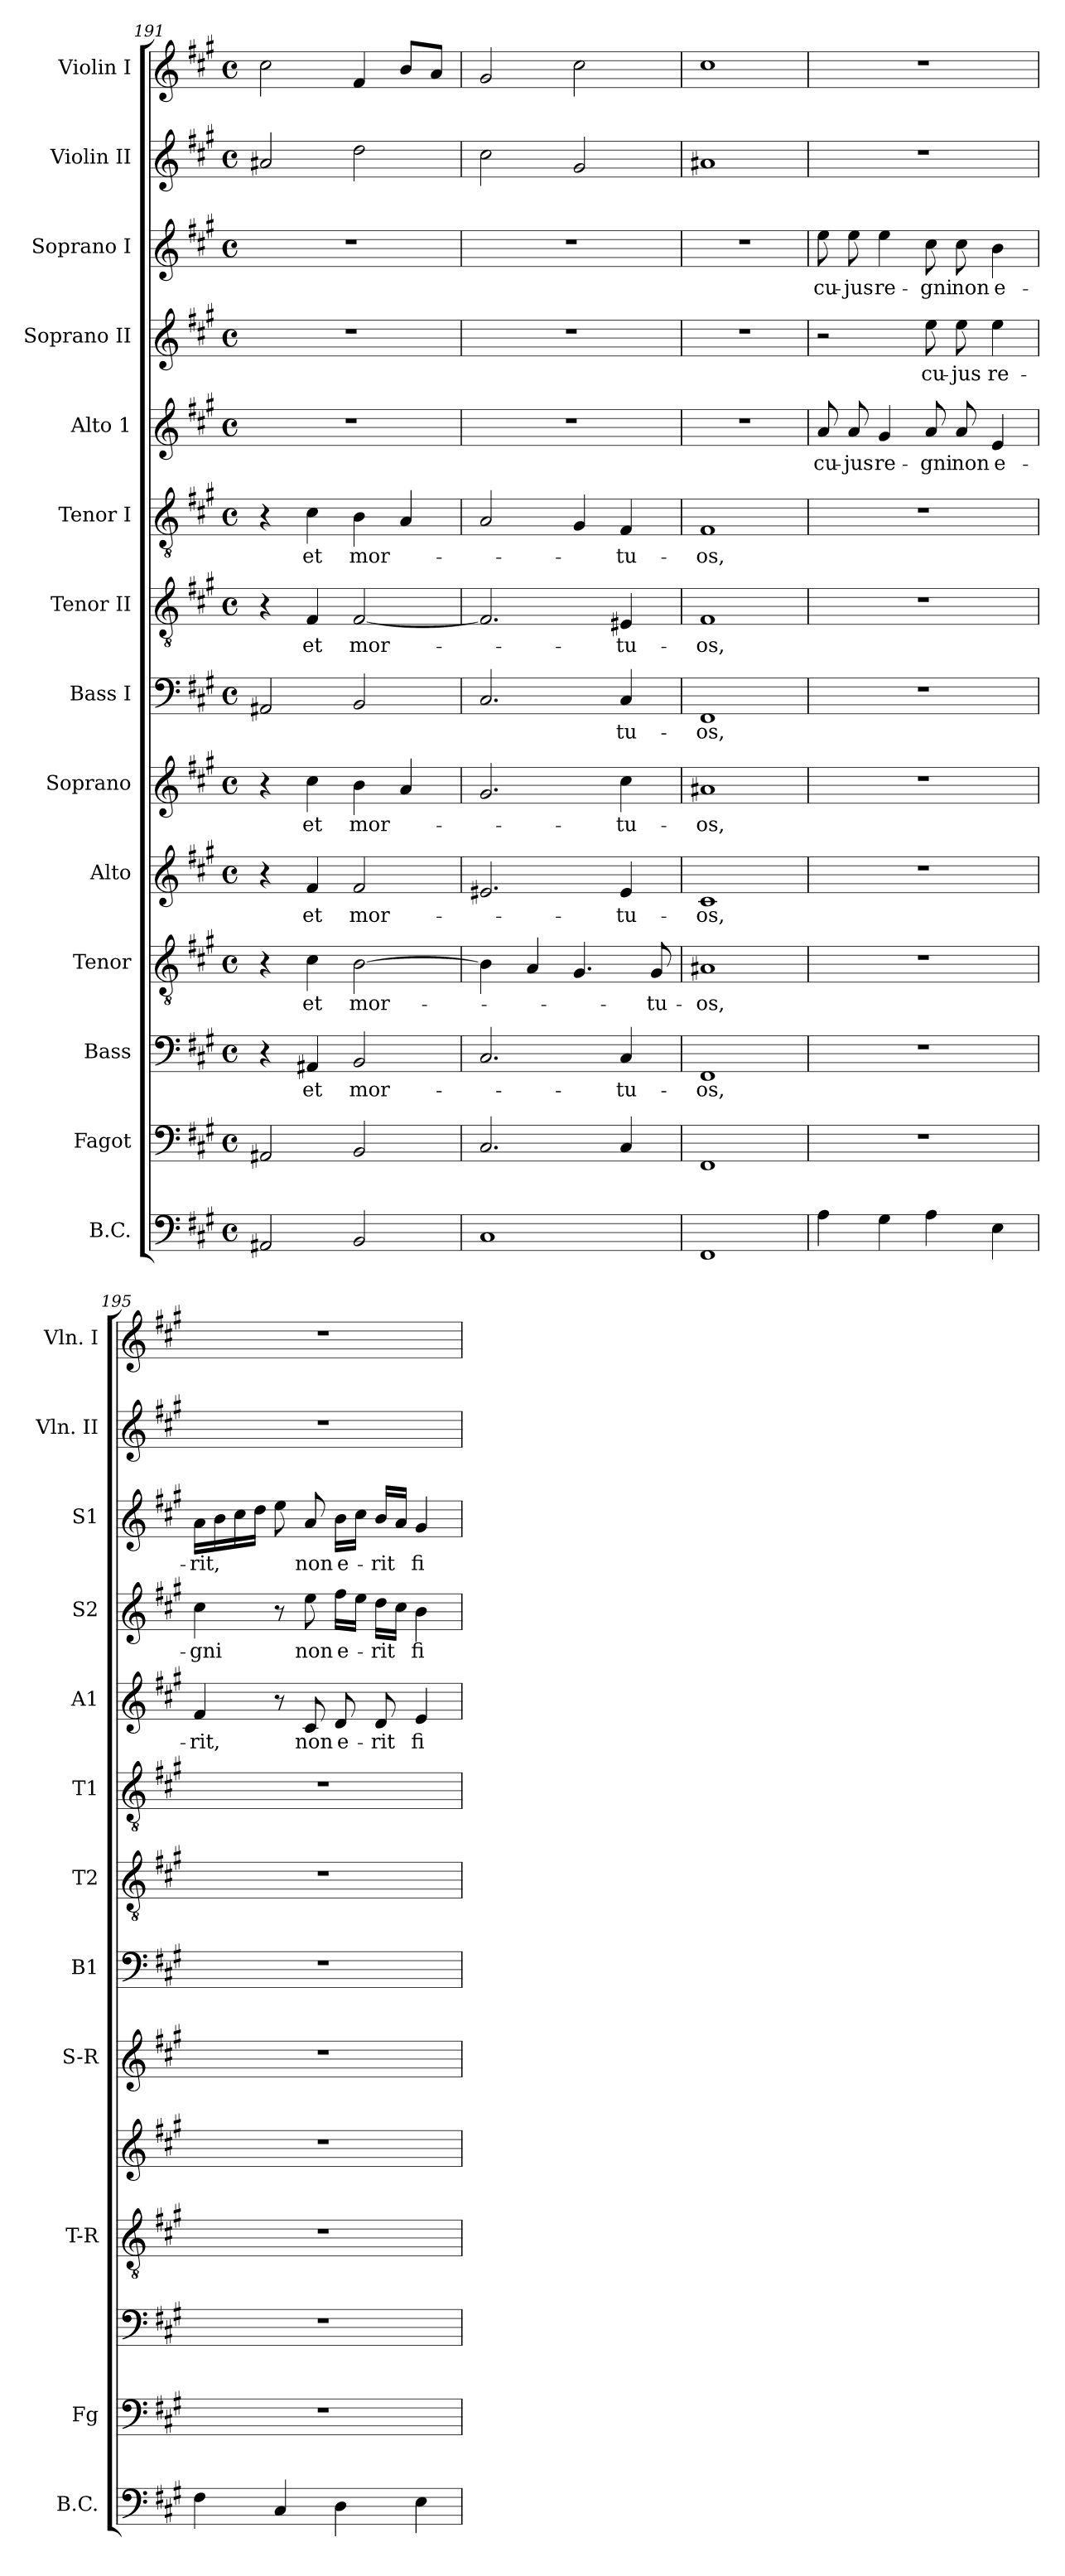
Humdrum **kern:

**kern	**kern	**kern	**text	**kern	**text	**kern	**text	**kern	**text	**kern	**text	**kern	**text	**kern	**text	**kern	**text	**kern	**text	**kern	**text	**kern	**kern
*part14	*part13	*part12	*part12	*part11	*part11	*part10	*part10	*part9	*part9	*part8	*part8	*part7	*part7	*part6	*part6	*part5	*part5	*part4	*part4	*part3	*part3	*part2	*part1
*staff14	*staff13	*staff12	*staff12	*staff11	*staff11	*staff10	*staff10	*staff9	*staff9	*staff8	*staff8	*staff7	*staff7	*staff6	*staff6	*staff5	*staff5	*staff4	*staff4	*staff3	*staff3	*staff2	*staff1
*I"B.C.	*I"Fagot	*I"Bass	*	*I"Tenor	*	*I"Alto	*	*I"Soprano	*	*I"Bass I	*	*I"Tenor II	*	*I"Tenor I	*	*I"Alto 1	*	*I"Soprano II	*	*I"Soprano I	*	*I"Violin II	*I"Violin I
*I'B.C.	*I'Fg	*	*	*I'T-R	*	*	*	*I'S-R	*	*I'B1	*	*I'T2	*	*I'T1	*	*I'A1	*	*I'S2	*	*I'S1	*	*I'Vln. II	*I'Vln. I
*clefF4	*clefF4	*clefF4	*	*clefGv2	*	*clefG2	*	*clefG2	*	*clefF4	*	*clefGv2	*	*clefGv2	*	*clefG2	*	*clefG2	*	*clefG2	*	*clefG2	*clefG2
*k[f#c#g#]	*k[f#c#g#]	*k[f#c#g#]	*	*k[f#c#g#]	*	*k[f#c#g#]	*	*k[f#c#g#]	*	*k[f#c#g#]	*	*k[f#c#g#]	*	*k[f#c#g#]	*	*k[f#c#g#]	*	*k[f#c#g#]	*	*k[f#c#g#]	*	*k[f#c#g#]	*k[f#c#g#]
*A:	*A:	*A:	*	*A:	*	*A:	*	*A:	*	*A:	*	*A:	*	*A:	*	*A:	*	*A:	*	*A:	*	*A:	*A:
*M4/4	*M4/4	*M4/4	*	*M4/4	*	*M4/4	*	*M4/4	*	*M4/4	*	*M4/4	*	*M4/4	*	*M4/4	*	*M4/4	*	*M4/4	*	*M4/4	*M4/4
*met(c)	*met(c)	*met(c)	*	*met(c)	*	*met(c)	*	*met(c)	*	*met(c)	*	*met(c)	*	*met(c)	*	*met(c)	*	*met(c)	*	*met(c)	*	*met(c)	*met(c)
=191	=191	=191	=191	=191	=191	=191	=191	=191	=191	=191	=191	=191	=191	=191	=191	=191	=191	=191	=191	=191	=191	=191	=191
2AA#X/	2AA#X/	4r	.	4r	.	4r	.	4r	.	2AA#X/	.	4r	.	4r	.	1r	.	1r	.	1r	.	2a#X/	2cc#\
!	!	!	!LO:LY:b	!	!LO:LY:b	!	!LO:LY:b	!	!LO:LY:b	!	!	!	!LO:LY:b	!	!LO:LY:b	!	!	!	!	!	!	!	!
.	.	4AA#X/	et	4c#\	et	4f#/	et	4cc#\	et	.	.	4F#/	et	4c#\	et	.	.	.	.	.	.	.	.
!	!	!	!LO:LY:b	!	!LO:LY:b	!	!LO:LY:b	!	!LO:LY:b	!	!	!	!LO:LY:b	!	!LO:LY:b	!	!	!	!	!	!	!	!
2BB/	2BB/	2BB/	mor-	[2B\	mor-	2f#/	mor-	4b\	mor-	2BB/	.	[2F#/	mor-	4B\	mor-	.	.	.	.	.	.	2dd\	4f#/
.	.	.	.	.	.	.	.	4a/	.	.	.	.	.	4A/	.	.	.	.	.	.	.	.	8b/L
.	.	.	.	.	.	.	.	.	.	.	.	.	.	.	.	.	.	.	.	.	.	.	8a/J
=192	=192	=192	=192	=192	=192	=192	=192	=192	=192	=192	=192	=192	=192	=192	=192	=192	=192	=192	=192	=192	=192	=192	=192
1C#	2.C#/	2.C#/	.	4B\]	.	2.e#X/	.	2.g#/	.	2.C#/	.	2.F#/]	.	2A/	.	1r	.	1r	.	1r	.	2cc#\	2g#/
.	.	.	.	4A/	.	.	.	.	.	.	.	.	.	.	.	.	.	.	.	.	.	.	.
.	.	.	.	4.G#/	.	.	.	.	.	.	.	.	.	4G#/	.	.	.	.	.	.	.	2g#/	2cc#\
!	!	!	!LO:LY:b	!	!	!	!LO:LY:b	!	!LO:LY:b	!	!LO:LY:b	!	!LO:LY:b	!	!LO:LY:b	!	!	!	!	!	!	!	!
.	4C#/	4C#/	-tu-	.	.	4e#/	-tu-	4cc#\	-tu-	4C#/	-tu-	4E#X/	-tu-	4F#/	-tu-	.	.	.	.	.	.	.	.
!	!	!	!	!	!LO:LY:b	!	!	!	!	!	!	!	!	!	!	!	!	!	!	!	!	!	!
.	.	.	.	8G#/	-tu-	.	.	.	.	.	.	.	.	.	.	.	.	.	.	.	.	.	.
=193	=193	=193	=193	=193	=193	=193	=193	=193	=193	=193	=193	=193	=193	=193	=193	=193	=193	=193	=193	=193	=193	=193	=193
!	!	!	!LO:LY:b	!	!LO:LY:b	!	!LO:LY:b	!	!LO:LY:b	!	!LO:LY:b	!	!LO:LY:b	!	!LO:LY:b	!	!	!	!	!	!	!	!
1FF#	1FF#	1FF#	-os,	1A#X	-os,	1c#	-os,	1a#X	-os,	1FF#	-os,	1F#	-os,	1F#	-os,	1r	.	1r	.	1r	.	1a#X	1cc#
!!LO:PB:g=z
=194	=194	=194	=194	=194	=194	=194	=194	=194	=194	=194	=194	=194	=194	=194	=194	=194	=194	=194	=194	=194	=194	=194	=194
!	!	!	!	!	!	!	!	!	!	!	!	!	!	!	!	!	!LO:LY:b	!	!	!	!LO:LY:b	!	!
4A\	1r	1r	.	1r	.	1r	.	1r	.	1r	.	1r	.	1r	.	8a/	cu-	2r	.	8ee\	cu-	1r	1r
!	!	!	!	!	!	!	!	!	!	!	!	!	!	!	!	!	!LO:LY:b	!	!	!	!LO:LY:b	!	!
.	.	.	.	.	.	.	.	.	.	.	.	.	.	.	.	8a/	-jus	.	.	8ee\	-jus	.	.
!	!	!	!	!	!	!	!	!	!	!	!	!	!	!	!	!	!LO:LY:b	!	!	!	!LO:LY:b	!	!
4G#\	.	.	.	.	.	.	.	.	.	.	.	.	.	.	.	4g#/	re-	.	.	4ee\	re-	.	.
!	!	!	!	!	!	!	!	!	!	!	!	!	!	!	!	!	!LO:LY:b	!	!LO:LY:b	!	!LO:LY:b	!	!
4A\	.	.	.	.	.	.	.	.	.	.	.	.	.	.	.	8a/	-gni	8ee\	cu-	8cc#\	-gni	.	.
!	!	!	!	!	!	!	!	!	!	!	!	!	!	!	!	!	!LO:LY:b	!	!LO:LY:b	!	!LO:LY:b	!	!
.	.	.	.	.	.	.	.	.	.	.	.	.	.	.	.	8a/	non	8ee\	-jus	8cc#\	non	.	.
!	!	!	!	!	!	!	!	!	!	!	!	!	!	!	!	!	!LO:LY:b	!	!LO:LY:b	!	!LO:LY:b	!	!
4E\	.	.	.	.	.	.	.	.	.	.	.	.	.	.	.	4e/	e-	4ee\	re-	4b\	e-	.	.
=195	=195	=195	=195	=195	=195	=195	=195	=195	=195	=195	=195	=195	=195	=195	=195	=195	=195	=195	=195	=195	=195	=195	=195
!	!	!	!	!	!	!	!	!	!	!	!	!	!	!	!	!	!LO:LY:b	!	!LO:LY:b	!	!LO:LY:b	!	!
4F#\	1r	1r	.	1r	.	1r	.	1r	.	1r	.	1r	.	1r	.	4f#/	-rit,	4cc#\	-gni	16a\LL	-rit,	1r	1r
.	.	.	.	.	.	.	.	.	.	.	.	.	.	.	.	.	.	.	.	16b\	.	.	.
.	.	.	.	.	.	.	.	.	.	.	.	.	.	.	.	.	.	.	.	16cc#\	.	.	.
.	.	.	.	.	.	.	.	.	.	.	.	.	.	.	.	.	.	.	.	16dd\JJ	.	.	.
4C#/	.	.	.	.	.	.	.	.	.	.	.	.	.	.	.	8r	.	8r	.	8ee\	.	.	.
!	!	!	!	!	!	!	!	!	!	!	!	!	!	!	!	!	!LO:LY:b	!	!LO:LY:b	!	!LO:LY:b	!	!
.	.	.	.	.	.	.	.	.	.	.	.	.	.	.	.	8c#/	non	8ee\	non	8a/	non	.	.
!	!	!	!	!	!	!	!	!	!	!	!	!	!	!	!	!	!LO:LY:b	!	!LO:LY:b	!	!LO:LY:b	!	!
4D\	.	.	.	.	.	.	.	.	.	.	.	.	.	.	.	8d/	e-	16ff#\LL	e-	16b\LL	e-	.	.
.	.	.	.	.	.	.	.	.	.	.	.	.	.	.	.	.	.	16ee\JJ	.	16cc#\JJ	.	.	.
!	!	!	!	!	!	!	!	!	!	!	!	!	!	!	!	!	!LO:LY:b	!	!LO:LY:b	!	!LO:LY:b	!	!
.	.	.	.	.	.	.	.	.	.	.	.	.	.	.	.	8d/	-rit	16dd\LL	-rit	16b/LL	-rit	.	.
.	.	.	.	.	.	.	.	.	.	.	.	.	.	.	.	.	.	16cc#\JJ	.	16a/JJ	.	.	.
!	!	!	!	!	!	!	!	!	!	!	!	!	!	!	!	!	!LO:LY:b	!	!LO:LY:b	!	!LO:LY:b	!	!
4E\	.	.	.	.	.	.	.	.	.	.	.	.	.	.	.	4e/	fi-	4b\	fi-	4g#/	fi-	.	.
=	=	=	=	=	=	=	=	=	=	=	=	=	=	=	=	=	=	=	=	=	=	=	=
*-	*-	*-	*-	*-	*-	*-	*-	*-	*-	*-	*-	*-	*-	*-	*-	*-	*-	*-	*-	*-	*-	*-	*-
